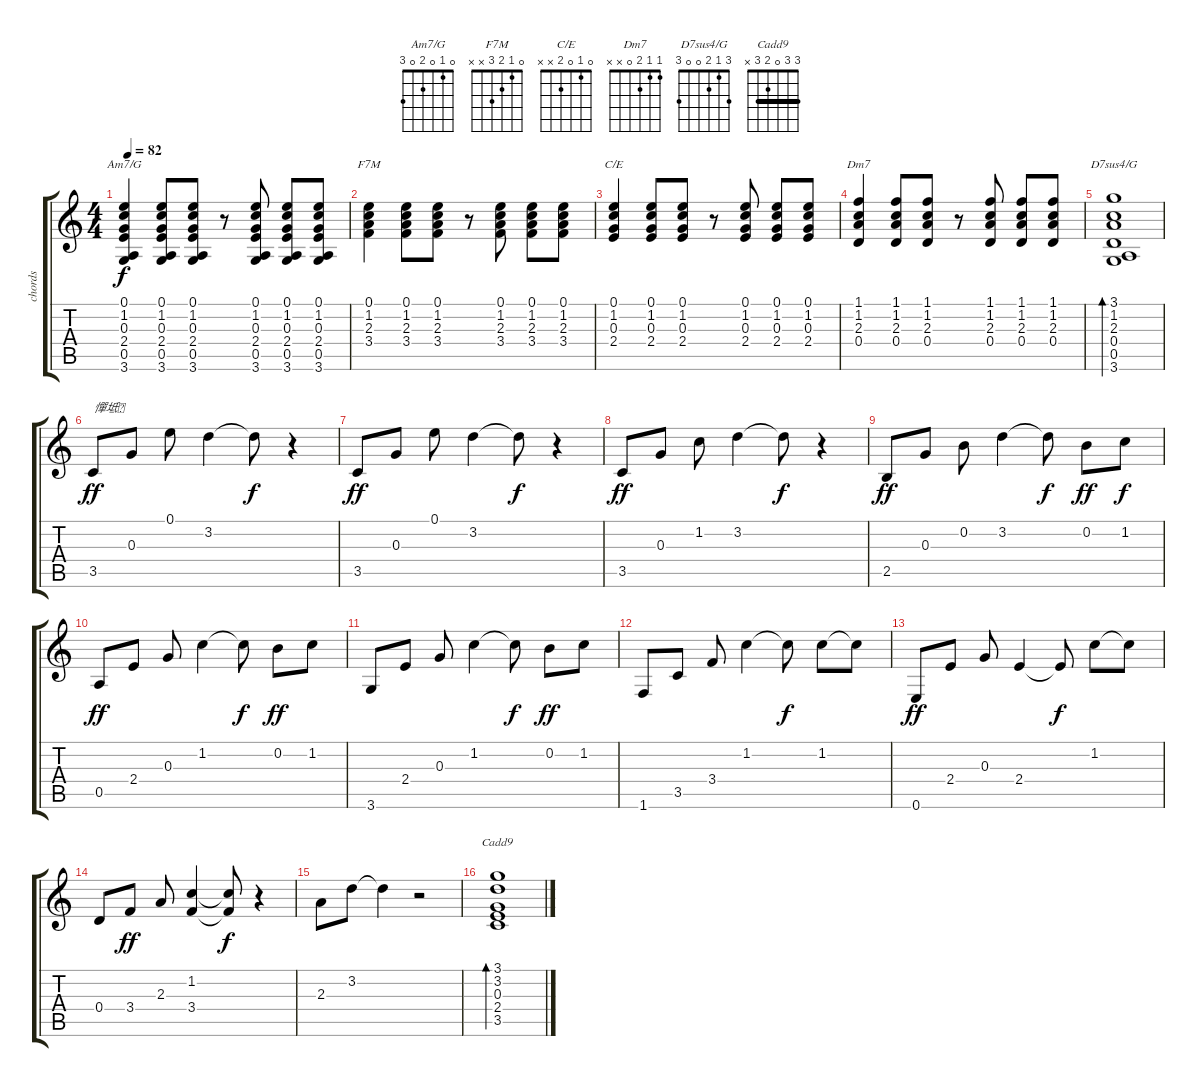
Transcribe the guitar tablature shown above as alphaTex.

\track ("chords" "chords") {instrument acousticguitarsteel}
\staff {score tabs}
\tuning (E4 B3 G3 D3 A2 E2) {hide}
\chord ("Am7/G" 0 1 0 2 0 3)
\chord ("F7M" 0 1 2 3 x x)
\chord ("C/E" 0 1 0 2 x x)
\chord ("Dm7" 1 1 2 0 x x)
\chord ("D7sus4/G" 3 1 2 0 0 3)
\chord ("Cadd9" 3 3 0 2 3 x) {barre 3}
\ts (4 4)
\tempo 82
\clef g2
\ks c
(0.1 1.2 0.3 2.4 0.5 3.6).4{ch "Am7/G" dy f} (0.1 1.2 0.3 2.4 0.5 3.6).8 (0.1 1.2 0.3 2.4 0.5 3.6).8 r.8 (0.1 1.2 0.3 2.4 0.5 3.6).8 (0.1 1.2 0.3 2.4 0.5 3.6).8 (0.1 1.2 0.3 2.4 0.5 3.6).8 |
(0.1 1.2 2.3 3.4).4{ch "F7M"} (0.1 1.2 2.3 3.4).8 (0.1 1.2 2.3 3.4).8 r.8 (0.1 1.2 2.3 3.4).8 (0.1 1.2 2.3 3.4).8 (0.1 1.2 2.3 3.4).8 |
(0.1 1.2 0.3 2.4).4{ch "C/E"} (0.1 1.2 0.3 2.4).8 (0.1 1.2 0.3 2.4).8 r.8 (0.1 1.2 0.3 2.4).8 (0.1 1.2 0.3 2.4).8 (0.1 1.2 0.3 2.4).8 |
(1.1 1.2 2.3 0.4).4{ch "Dm7"} (1.1 1.2 2.3 0.4).8 (1.1 1.2 2.3 0.4).8 r.8 (1.1 1.2 2.3 0.4).8 (1.1 1.2 2.3 0.4).8 (1.1 1.2 2.3 0.4).8 |
(3.1 1.2 2.3 0.4 0.5 3.6).1{bd 480 ch "D7sus4/G"} |
3.5.8{txt "憚坻" dy ff} 0.3.8 0.1.8 3.2.4 3.2{t}.8{dy f} r.4 |
3.5.8{dy ff} 0.3.8 0.1.8 3.2.4 3.2{t}.8{dy f} r.4 |
3.5.8{dy ff} 0.3.8 1.2.8 3.2.4 3.2{t}.8{dy f} r.4 |
2.5.8{dy ff} 0.3.8 0.2.8 3.2.4 3.2{t}.8{dy f} 0.2.8{dy ff} 1.2.8{dy f} |
0.5.8{dy ff} 2.4.8 0.3.8 1.2.4 1.2{t}.8{dy f} 0.2.8{dy ff} 1.2.8 |
3.6.8 2.4.8 0.3.8 1.2.4 1.2{t}.8{dy f} 0.2.8{dy ff} 1.2.8 |
1.6.8 3.5.8 3.4.8 1.2.4 1.2{t}.8{dy f} 1.2.8 1.2{t}.8 |
0.6.8{dy ff} 2.4.8 0.3.8 2.4.4 2.4{t}.8{dy f} 1.2.8 1.2{t}.8 |
0.4.8 3.4.8{dy ff} 2.3.8 (1.2 3.4).4 (1.2{t} 3.4{t}).8{dy f} r.4 |
2.3.8 3.2.8 3.2{t}.4 r.2 |
(3.1 3.2 0.3 2.4 3.5).1{bd 480 ch "Cadd9"}
